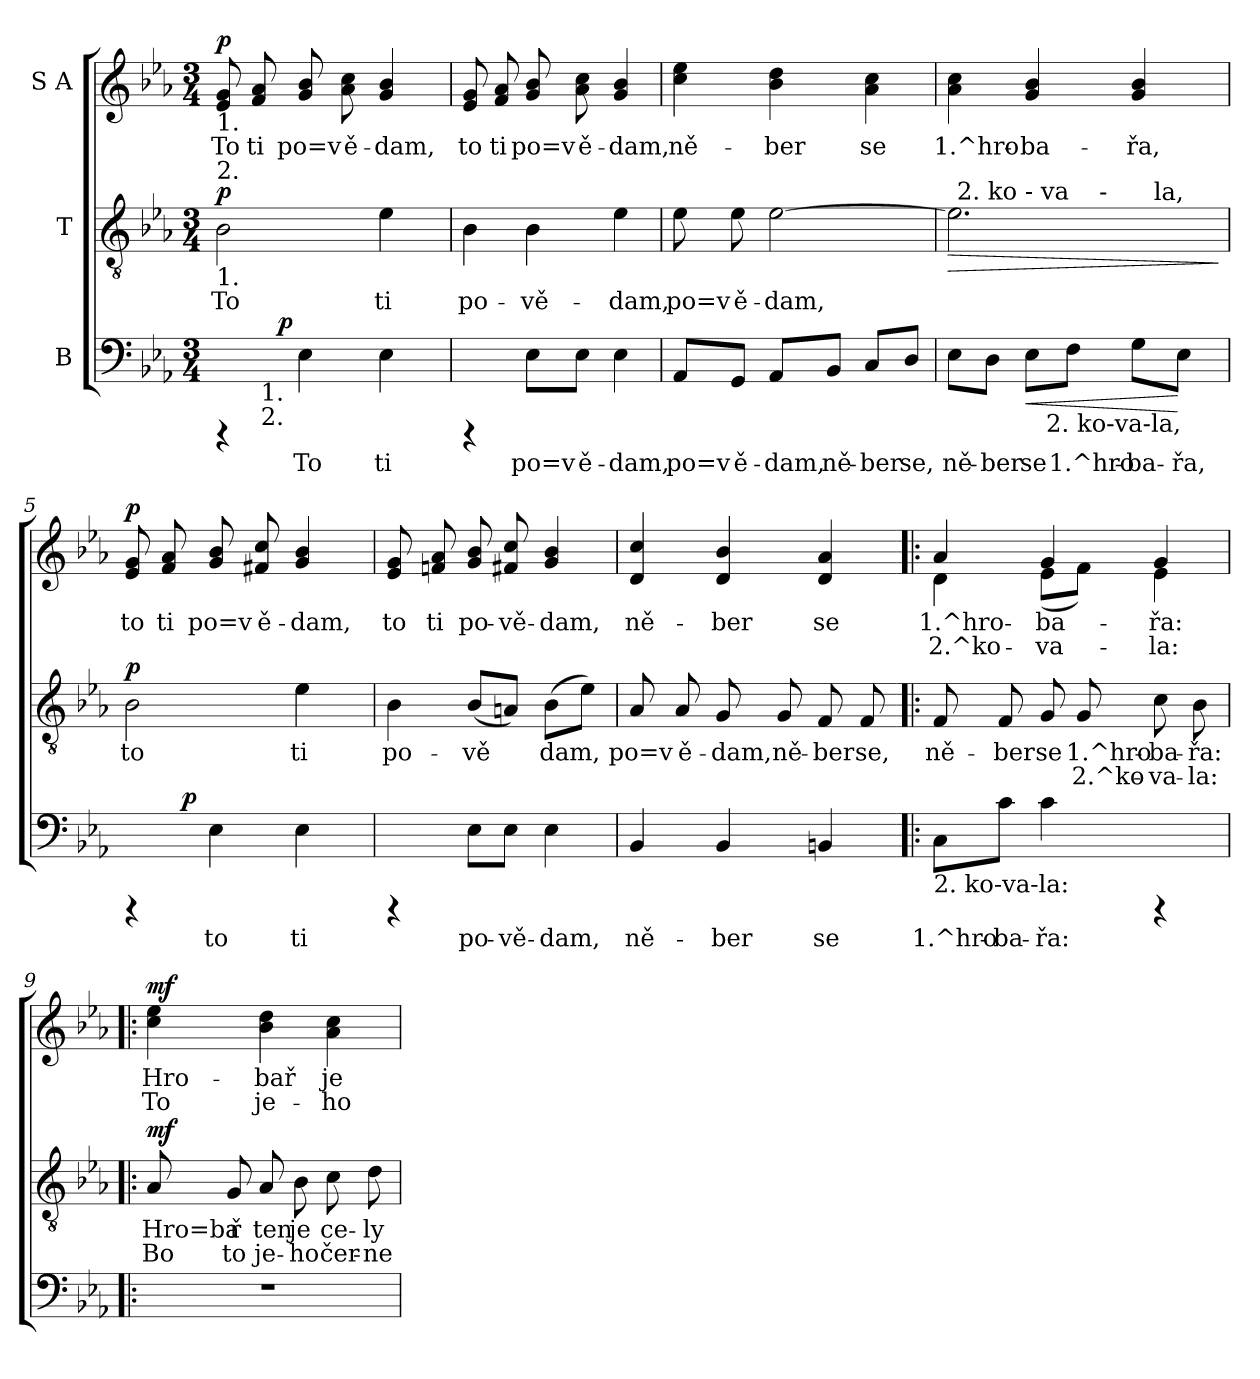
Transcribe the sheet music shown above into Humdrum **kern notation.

**kern	**text	**dynam	**kern	**text	**text	**dynam	**kern	**text	**text	**dynam
*part3	*part3	*part3	*part2	*part2	*part2	*part2	*part1	*part1	*part1	*part1
*staff3	*staff3	*staff3	*staff2	*staff2	*staff2	*staff2	*staff1	*staff1	*staff1	*staff1
*I"B	*	*	*I"T	*	*	*	*I"S  A	*	*	*
!!LO:PB:g=z
*stria5	*	*	*stria5	*	*	*	*stria5	*	*	*
*clefF4	*	*	*clefGv2	*	*	*	*clefG2	*	*	*
*k[b-e-a-]	*	*	*k[b-e-a-]	*	*	*	*k[b-e-a-]	*	*	*
*E-:	*	*	*E-:	*	*	*	*E-:	*	*	*
*M3/4	*	*	*M3/4	*	*	*	*M3/4	*	*	*
=1	=1	=1	=1	=1	=1	=1	=1	=1	=1	=1
!	!	!	!	!	!	!	!LO:TX:b:t=1.	!	!	!
!	!	!	!LO:TX:a:t=2.	!	!	!	!	!	!	!
!	!	!	!LO:TX:b:t=1.	!	!	!	!	!	!	!
!LO:TX:a:t=2 .	!	!	!	!	!	!	!	!	!	!
!	!	!	!	!LO:LY:b:cj	!	!LO:DY:a	!	!LO:LY:b:cj	!	!LO:DY:a
*^	*	*	*	*	*	*	*	*	*	*
*	*^	*	*	*	*	*	*	*	*	*	*
4rCCC	8.ryy	8ryy	.	.	2B-\	To	.	p	8g/ 8e-/	To	.	p
!	!	!	!	!	!	!	!	!	!	!LO:LY:b:cj	!	!
.	.	64ryy	.	.	.	.	.	.	8a-/ 8f/	ti	.	.
!	!	!LO:TX:b:t=1.	!	!	!	!	!	!	!	!	!	!
!	!	!LO:TX:b:t=2.	!	!	!	!	!	!	!	!	!	!
.	.	2ryy	.	.	.	.	.	.	.	.	.	.
!	!	!	!	!LO:DY:a	!	!	!	!	!	!	!	!
.	2ryy	.	.	p	.	.	.	.	.	.	.	.
!	!	!	!LO:LY:b:cj	!	!	!	!	!	!	!LO:LY:b:cj	!	!
4E-\	.	.	To	.	.	.	.	.	8b-/ 8g/	po=v	.	.
!	!	!	!	!	!	!	!	!	!	!LO:LY:b:cj	!	!
.	.	.	.	.	.	.	.	.	8cc\ 8a-\	ě-	.	.
!	!	!	!LO:LY:b:cj	!	!	!LO:LY:b:cj	!	!	!	!LO:LY:b:cj	!	!
4E-\	.	.	ti	.	4e-\	ti	.	.	4b-/ 4g/	-dam,	.	.
.	.	16..ryy	.	.	.	.	.	.	.	.	.	.
.	16ryy	.	.	.	.	.	.	.	.	.	.	.
=2	=2	=2	=2	=2	=2	=2	=2	=2	=2	=2	=2	=2
!	!	!	!	!	!	!LO:LY:b:cj	!	!	!	!LO:LY:b:cj	!	!
*v	*v	*v	*	*	*	*	*	*	*	*	*	*
4rCCC	.	.	4B-\	po-	.	.	8g/ 8e-/	to	.	.
!	!	!	!	!	!	!	!	!LO:LY:b:cj	!	!
.	.	.	.	.	.	.	8a-/ 8f/	ti	.	.
!	!LO:LY:b:cj	!	!	!LO:LY:b:cj	!	!	!	!LO:LY:b:cj	!	!
8E-\L	po=v	.	4B-\	-vě-	.	.	8b-/ 8g/	po=v	.	.
!	!LO:LY:b:cj	!	!	!	!	!	!	!LO:LY:b:cj	!	!
8E-\J	ě-	.	.	.	.	.	8cc\ 8a-\	ě-	.	.
!	!LO:LY:b:cj	!	!	!LO:LY:b:cj	!	!	!	!LO:LY:b:cj	!	!
4E-\	-dam,	.	4e-\	-dam,	.	.	4b-/ 4g/	-dam,	.	.
=3	=3	=3	=3	=3	=3	=3	=3	=3	=3	=3
!	!LO:LY:b:cj	!	!	!LO:LY:b:cj	!	!	!	!LO:LY:b:cj	!	!
8AA-/L	po=v	.	8e-\	po=v	.	.	4ee-\ 4cc\	ně-	.	.
!	!LO:LY:b:cj	!	!	!LO:LY:b:cj	!	!	!	!	!	!
8GG/J	ě-	.	8e-\	ě-	.	.	.	.	.	.
!	!LO:LY:b:cj	!	!	!LO:LY:b:cj	!	!	!	!LO:LY:b:cj	!	!
8AA-/L	-dam,	.	[>2e-\	-dam,	.	.	4dd\ 4b-\	-ber	.	.
!	!LO:LY:b:cj	!	!	!	!	!	!	!	!	!
8BB-/J	ně-	.	.	.	.	.	.	.	.	.
!	!LO:LY:b:cj	!	!	!	!	!	!	!LO:LY:b:cj	!	!
8C/L	-ber	.	.	.	.	.	4cc\ 4a-\	se	.	.
!	!LO:LY:b:cj	!	!	!	!	!	!	!	!	!
8D/J	se,	.	.	.	.	.	.	.	.	.
=4	=4	=4	=4	=4	=4	=4	=4	=4	=4	=4
!	!LO:LY:b:cj	!	!	!LO:LY:b:cj	!	!LO:HP:b	!	!LO:LY:b:cj	!	!
*^	*	*	*^	*	*	*	*	*	*	*
*	*	*	*	*	*^	*	*	*	*	*	*	*
*	*	*	*	*	*	*^	*	*	*	*	*	*	*
8E-\L	4ryy	ně-	.	2.e-\]	64ryy	4..ryy	2ryy	.	.	>	4cc\ 4a-\	1.^hro-	.	.
!	!	!	!	!	!LO:TX:a:t=2. ko - va	!	!	!	!	!	!	!	!	!
.	.	.	.	.	2ryy	.	.	.	.	.	.	.	.	.
!	!	!LO:LY:b:cj	!	!	!	!	!	!	!	!	!	!	!	!
8D\J	.	-ber	.	.	.	.	.	.	.	.	.	.	.	.
!	!	!LO:LY:b:cj	!LO:HP:b	!	!	!	!	!	!	!	!	!LO:LY:b:cj	!	!
8E-\L	16ryy	se	<	.	.	.	.	.	.	.	4b-/ 4g/	-ba-	.	.
!	!LO:TX:b:t=2. ko-va-la,	!	!	!	!	!	!	!	!	!	!	!	!	!
.	4..ryy	.	.	.	.	.	.	.	.	.	.	.	.	.
!	!	!LO:LY:b:cj	!	!	!	!	!	!	!	!	!	!	!	!
8F\J	.	1.^hro-	.	.	.	.	.	.	.	.	.	.	.	.
!	!	!	!	!	!	!LO:TX:a:t=-	!	!	!	!	!	!	!	!
.	.	.	.	.	.	4ryy	.	.	.	.	.	.	.	.
!	!	!LO:LY:b:cj	!	!	!	!	!	!	!	!	!	!LO:LY:b:cj	!	!
8G\L	.	-ba-	.	.	.	.	32.ryy	.	.	.	4b-/ 4g/	-řa,	.	.
.	.	.	.	.	8...ryy	.	.	.	.	.	.	.	.	.
!	!	!	!	!	!	!	!LO:TX:a:t=la,	!	!	!	!	!	!	!
.	.	.	.	.	.	.	8ryy	.	.	.	.	.	.	.
!	!	!LO:LY:b:cj	!	!	!	!	!	!	!	!	!	!	!	!
8E-\J	.	-řa,	[	.	.	.	.	.	.	.	.	.	.	.
.	.	.	.	.	.	.	16ryy	.	.	.	.	.	.	.
.	.	.	.	.	.	16ryy	.	.	.	.	.	.	.	.
.	.	.	.	.	.	.	64ryy	.	.	.	.	.	.	.
.	.	.	.	.	.	.	.	.	.	]	.	.	.	.
=5	=5	=5	=5	=5	=5	=5	=5	=5	=5	=5	=5	=5	=5	=5
!	!	!	!	!	!	!	!	!LO:LY:b:cj	!	!LO:DY:a	!	!LO:LY:b:cj	!	!LO:DY:a
*	*	*	*	*v	*v	*v	*v	*	*	*	*	*	*	*
4rCCC	8ryy	.	.	2B-\	to	.	p	8g/ 8e-/	to	.	p
!	!	!	!	!	!	!	!	!	!LO:LY:b:cj	!	!
.	32.ryy	.	.	.	.	.	.	8a-/ 8f/	ti	.	.
!	!	!	!LO:DY:a	!	!	!	!	!	!	!	!
.	2ryy	.	p	.	.	.	.	.	.	.	.
!	!	!LO:LY:b:cj	!	!	!	!	!	!	!LO:LY:b:cj	!	!
4E-\	.	to	.	.	.	.	.	8b-/ 8g/	po=v	.	.
!	!	!	!	!	!	!	!	!	!LO:LY:b:cj	!	!
.	.	.	.	.	.	.	.	8cc/ 8f#X/	ě-	.	.
!	!	!LO:LY:b:cj	!	!	!LO:LY:b:cj	!	!	!	!LO:LY:b:cj	!	!
4E-\	.	ti	.	4e-\	ti	.	.	4b-/ 4g/	-dam,	.	.
.	16ryy	.	.	.	.	.	.	.	.	.	.
.	64ryy	.	.	.	.	.	.	.	.	.	.
!!LO:LB:g=z
=6	=6	=6	=6	=6	=6	=6	=6	=6	=6	=6	=6
!	!	!	!	!	!LO:LY:b:cj	!	!	!	!LO:LY:b:cj	!	!
*v	*v	*	*	*	*	*	*	*	*	*	*
4rCCC	.	.	4B-\	po-	.	.	8g/ 8e-/	to	.	.
!	!	!	!	!	!	!	!	!LO:LY:b:cj	!	!
.	.	.	.	.	.	.	8a-/ 8fn/	ti	.	.
!	!LO:LY:b:cj	!	!	!LO:LY:b:cj	!	!	!	!LO:LY:b:cj	!	!
8E-\L	po-	.	(<8B-/L	-vě-	.	.	8b-/ 8g/	po-	.	.
!	!LO:LY:b:cj	!	!	!LO:LY:b:cj	!	!	!	!LO:LY:b:cj	!	!
8E-\J	-vě-	.	8An/J)	--	.	.	8cc/ 8f#X/	-vě-	.	.
!	!LO:LY:b:cj	!	!	!LO:LY:b:cj	!	!	!	!LO:LY:b:cj	!	!
4E-\	-dam,	.	(>8B-\L	-dam,	.	.	4b-/ 4g/	-dam,	.	.
!	!	!	!	!LO:LY:b:cj	!	!	!	!	!	!
.	.	.	8e-\J)	.	.	.	.	.	.	.
=7	=7	=7	=7	=7	=7	=7	=7	=7	=7	=7
!	!LO:LY:b:cj	!	!	!LO:LY:b:cj	!	!	!	!LO:LY:b:cj	!	!
4BB-/	ně-	.	8A-/	po=v	.	.	4cc/ 4d/	ně-	.	.
!	!	!	!	!LO:LY:b:cj	!	!	!	!	!	!
.	.	.	8A-/	ě-	.	.	.	.	.	.
!	!LO:LY:b:cj	!	!	!LO:LY:b:cj	!	!	!	!LO:LY:b:cj	!	!
4BB-/	-ber	.	8G/	-dam,	.	.	4b-/ 4d/	-ber	.	.
!	!	!	!	!LO:LY:b:cj	!	!	!	!	!	!
.	.	.	8G/	ně-	.	.	.	.	.	.
!	!LO:LY:b:cj	!	!	!LO:LY:b:cj	!	!	!	!LO:LY:b:cj	!	!
4BBn/	se	.	8F/	-ber	.	.	4a-/ 4d/	se	.	.
!	!	!	!	!LO:LY:b:cj	!	!	!	!	!	!
.	.	.	8F/	se,	.	.	.	.	.	.
=8!|:	=8!|:	=8!|:	=8!|:	=8!|:	=8!|:	=8!|:	=8!|:	=8!|:	=8!|:	=8!|:
!LO:TX:b:t=2. ko-va-la&colon;	!	!	!	!	!	!	!	!	!	!
!	!LO:LY:b:cj	!	!	!LO:LY:b:cj	!LO:LY:b:cj	!	!	!LO:LY:b:cj	!LO:LY:b:cj	!
*	*	*	*	*	*	*	*^	*	*	*
8C\L	1.^hro-	.	8F/	ně-	--	.	4a-/	4d\	1.^hro-	-2.^ko-	.
!	!LO:LY:b:cj	!	!	!LO:LY:b:cj	!LO:LY:b:cj	!	!	!	!	!	!
8c\J	-ba-	.	8F/	-ber	-	.	.	.	.	.	.
!	!LO:LY:b:cj	!	!	!LO:LY:b:cj	!LO:LY:b:cj	!	!	!	!LO:LY:b:cj	!LO:LY:b:cj	!
4c\	-řa:	.	8G/	-se	-	.	4g/	(<8e-\L	-ba-	-va-	.
!	!	!	!	!LO:LY:b:cj	!LO:LY:b:cj	!	!	!	!LO:LY:b:cj	!LO:LY:b:cj	!
.	.	.	8G/	-1.^hro-	-2.^ko-	.	.	8f\J)	--	-	.
!	!	!	!	!LO:LY:b:cj	!LO:LY:b:cj	!	!	!	!LO:LY:b:cj	!LO:LY:b:cj	!
4rCCC	.	.	8c\	-ba-	-va-	.	4g/	4e-\	řa:	la:	.
!	!	!	!	!LO:LY:b:cj	!LO:LY:b:cj	!	!	!	!	!	!
.	.	.	8B-\	-řa:	la:	.	.	.	.	.	.
*	*	*	*	*	*	*	*v	*v	*	*	*
=9!|:	=9!|:	=9!|:	=9!|:	=9!|:	=9!|:	=9!|:	=9!|:	=9!|:	=9!|:	=9!|:
!	!	!	!	!LO:LY:b:cj	!LO:LY:b:cj	!LO:DY:a	!	!LO:LY:b:cj	!LO:LY:b:cj	!LO:DY:a
2.r	.	.	8A-/	Hro=ba	Bo	mf	4ee-\ 4cc\	Hro-	-To	mf
!	!	!	!	!LO:LY:b:cj	!LO:LY:b:cj	!	!	!	!	!
.	.	.	8G/	ř	to	.	.	.	.	.
!	!	!	!	!LO:LY:b:cj	!LO:LY:b:cj	!	!	!LO:LY:b:cj	!LO:LY:b:cj	!
.	.	.	8A-/	ten	je-	.	4dd\ 4b-\	bař	je-	.
!	!	!	!	!LO:LY:b:cj	!LO:LY:b:cj	!	!	!	!	!
.	.	.	8B-\	-je	ho	.	.	.	.	.
!	!	!	!	!LO:LY:b:cj	!LO:LY:b:cj	!	!	!LO:LY:b:cj	!LO:LY:b:cj	!
.	.	.	8c\	ce-	-čer-	.	4cc\ 4a-\	-je	ho	.
!	!	!	!	!LO:LY:b:cj	!LO:LY:b:cj	!	!	!	!	!
.	.	.	8d\	-ly	ne	.	.	.	.	.
=	=	=	=	=	=	=	=	=	=	=
*-	*-	*-	*-	*-	*-	*-	*-	*-	*-	*-
